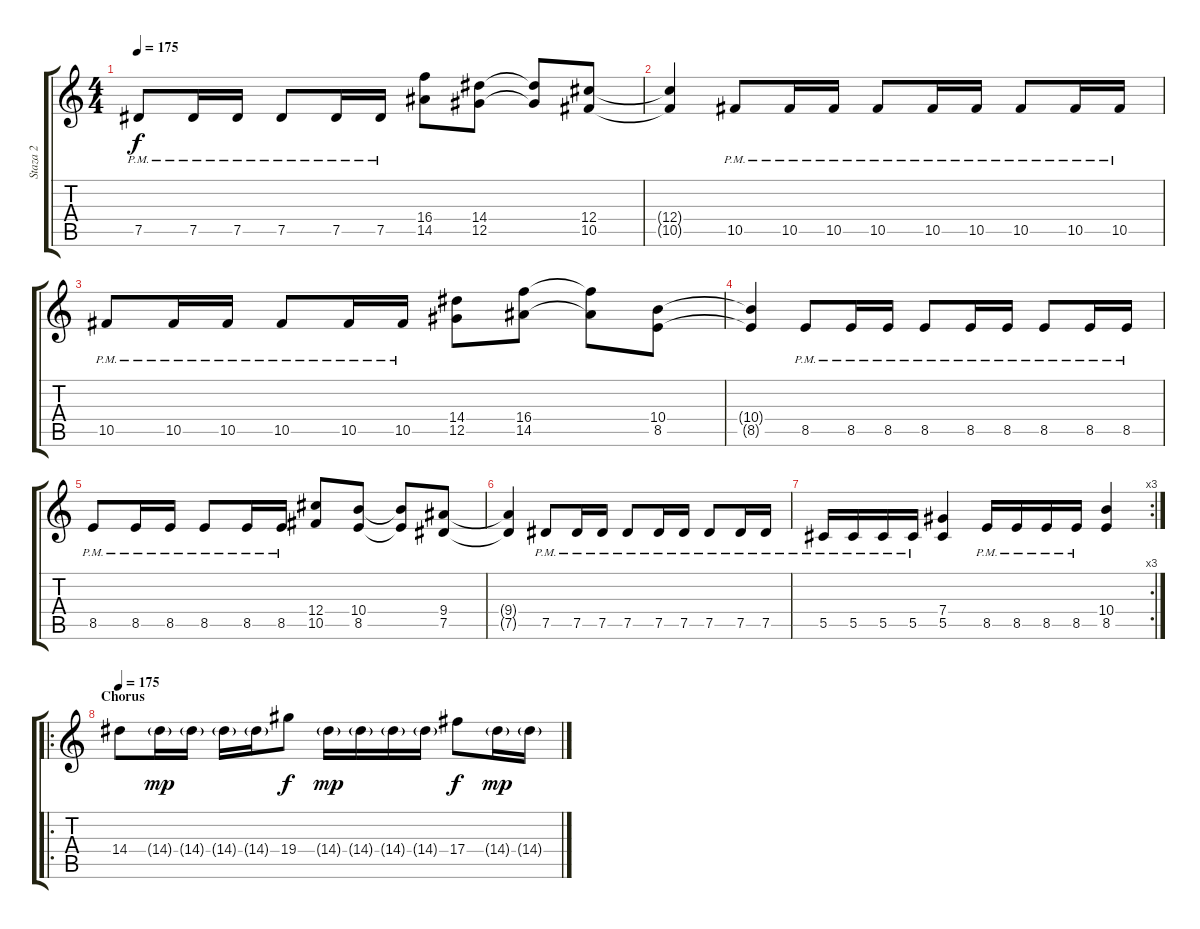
\track ("Staza 2" "Staza 2") {instrument distortionguitar}
\staff {score tabs}
\tuning (Eb4 Bb3 Gb3 Db3 Ab2 Eb2) {hide}
\ts (4 4)
\tempo 175
\clef g2
\ks c
7.5{pm}.8{dy f} 7.5{pm}.16 7.5{pm}.16 7.5{pm}.8 7.5{pm}.16 7.5{pm}.16 (16.4 14.5).8 (14.4 12.5).8 (14.4{t} 12.5{t}).8 (12.4 10.5).8 |
(12.4{t} 10.5{t}).4 10.5{pm}.8 10.5{pm}.16 10.5{pm}.16 10.5{pm}.8 10.5{pm}.16 10.5{pm}.16 10.5{pm}.8 10.5{pm}.16 10.5{pm}.16 |
10.5{pm}.8 10.5{pm}.16 10.5{pm}.16 10.5{pm}.8 10.5{pm}.16 10.5{pm}.16 (14.4 12.5).8 (16.4 14.5).8 (16.4{t} 14.5{t}).8 (10.4 8.5).8 |
(10.4{t} 8.5{t}).4 8.5{pm}.8 8.5{pm}.16 8.5{pm}.16 8.5{pm}.8 8.5{pm}.16 8.5{pm}.16 8.5{pm}.8 8.5{pm}.16 8.5{pm}.16 |
8.5{pm}.8 8.5{pm}.16 8.5{pm}.16 8.5{pm}.8 8.5{pm}.16 8.5{pm}.16 (12.4 10.5).8 (10.4 8.5).8 (10.4{t} 8.5{t}).8 (9.4 7.5).8 |
(9.4{t} 7.5{t}).4 7.5{pm}.8 7.5{pm}.16 7.5{pm}.16 7.5{pm}.8 7.5{pm}.16 7.5{pm}.16 7.5{pm}.8 7.5{pm}.16 7.5{pm}.16 |
\rc 3
5.5{pm}.16 5.5{pm}.16 5.5{pm}.16 5.5{pm}.16 (7.4 5.5).4 8.5{pm}.16 8.5{pm}.16 8.5{pm}.16 8.5{pm}.16 (10.4 8.5).4 |
\ro
\section ("" "Chorus")
\tempo 175
14.4.8 14.4{g}.16{dy mp} 14.4{g}.16 14.4{g}.16 14.4{g}.16 19.4.8{dy f} 14.4{g}.16{dy mp} 14.4{g}.16 14.4{g}.16 14.4{g}.16 17.4.8{dy f} 14.4{g}.16{dy mp} 14.4{g}.16
